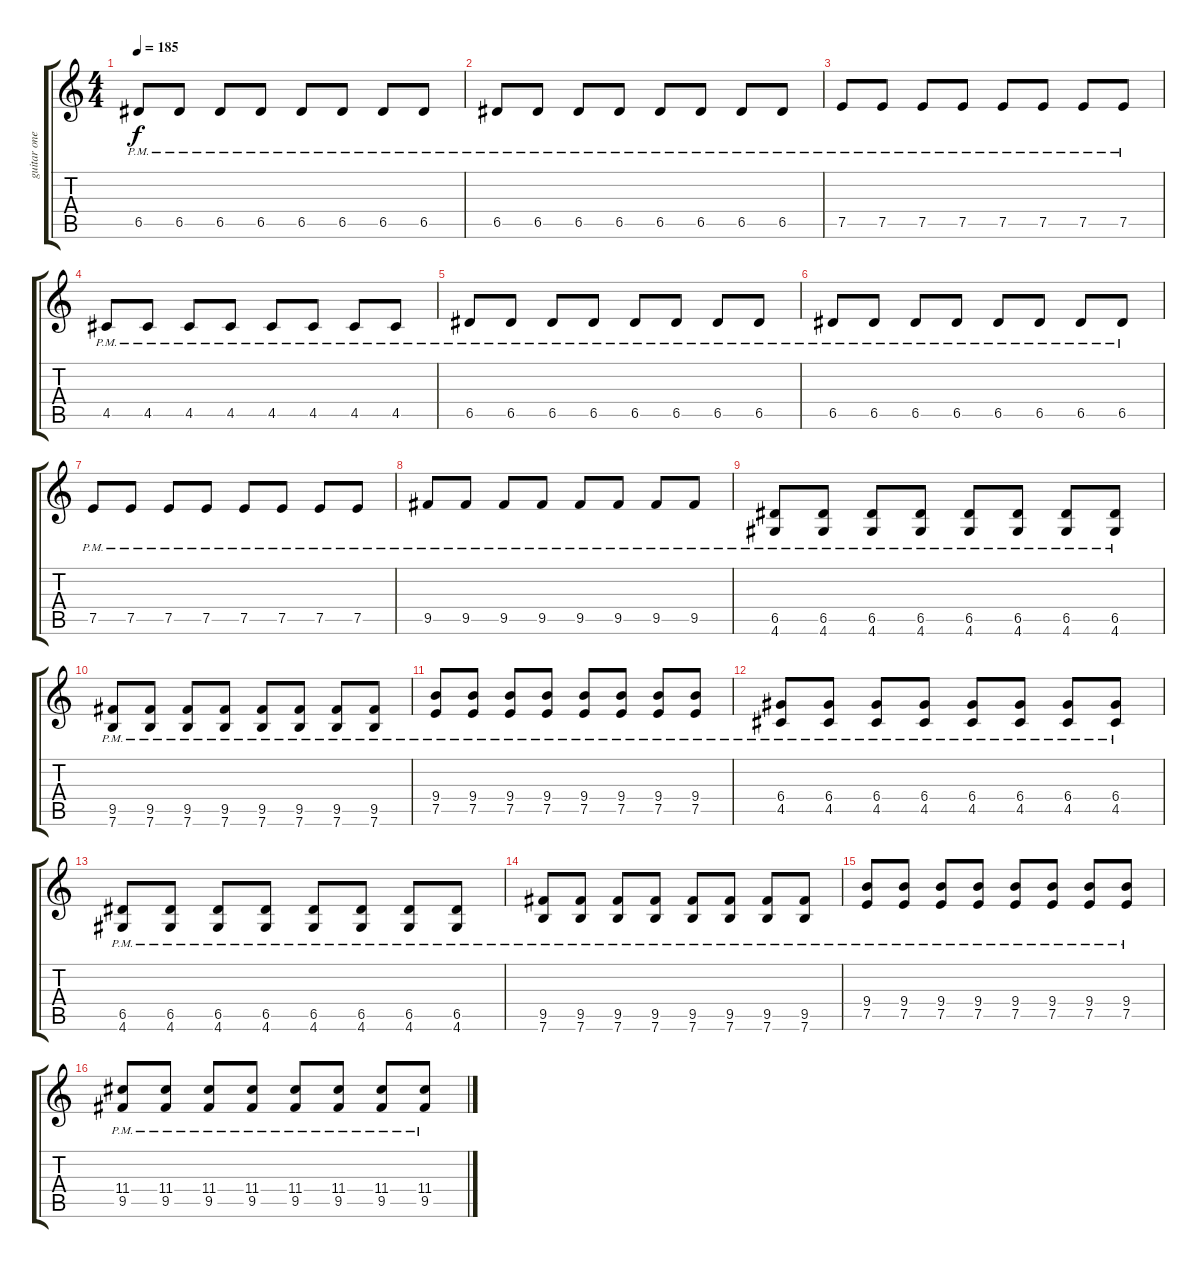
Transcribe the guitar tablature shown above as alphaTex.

\track ("guitar one" "guitar one") {instrument overdrivenguitar}
\staff {score tabs}
\tuning (E4 B3 G3 D3 A2 E2) {hide}
\ts (4 4)
\tempo 185
\clef g2
\ks c
6.5{pm}.8{dy f} 6.5{pm}.8 6.5{pm}.8 6.5{pm}.8 6.5{pm}.8 6.5{pm}.8 6.5{pm}.8 6.5{pm}.8 |
6.5{pm}.8 6.5{pm}.8 6.5{pm}.8 6.5{pm}.8 6.5{pm}.8 6.5{pm}.8 6.5{pm}.8 6.5{pm}.8 |
7.5{pm}.8 7.5{pm}.8 7.5{pm}.8 7.5{pm}.8 7.5{pm}.8 7.5{pm}.8 7.5{pm}.8 7.5{pm}.8 |
4.5{pm}.8 4.5{pm}.8 4.5{pm}.8 4.5{pm}.8 4.5{pm}.8 4.5{pm}.8 4.5{pm}.8 4.5{pm}.8 |
6.5{pm}.8 6.5{pm}.8 6.5{pm}.8 6.5{pm}.8 6.5{pm}.8 6.5{pm}.8 6.5{pm}.8 6.5{pm}.8 |
6.5{pm}.8 6.5{pm}.8 6.5{pm}.8 6.5{pm}.8 6.5{pm}.8 6.5{pm}.8 6.5{pm}.8 6.5{pm}.8 |
7.5{pm}.8 7.5{pm}.8 7.5{pm}.8 7.5{pm}.8 7.5{pm}.8 7.5{pm}.8 7.5{pm}.8 7.5{pm}.8 |
9.5{pm}.8 9.5{pm}.8 9.5{pm}.8 9.5{pm}.8 9.5{pm}.8 9.5{pm}.8 9.5{pm}.8 9.5{pm}.8 |
(6.5{pm} 4.6{pm}).8 (6.5{pm} 4.6{pm}).8 (6.5{pm} 4.6{pm}).8 (6.5{pm} 4.6{pm}).8 (6.5{pm} 4.6{pm}).8 (6.5{pm} 4.6{pm}).8 (6.5{pm} 4.6{pm}).8 (6.5{pm} 4.6{pm}).8 |
(9.5{pm} 7.6{pm}).8 (9.5{pm} 7.6{pm}).8 (9.5{pm} 7.6{pm}).8 (9.5{pm} 7.6{pm}).8 (9.5{pm} 7.6{pm}).8 (9.5{pm} 7.6{pm}).8 (9.5{pm} 7.6{pm}).8 (9.5{pm} 7.6{pm}).8 |
(9.4{pm} 7.5{pm}).8 (9.4{pm} 7.5{pm}).8 (9.4{pm} 7.5{pm}).8 (9.4{pm} 7.5{pm}).8 (9.4{pm} 7.5{pm}).8 (9.4{pm} 7.5{pm}).8 (9.4{pm} 7.5{pm}).8 (9.4{pm} 7.5{pm}).8 |
(6.4{pm} 4.5{pm}).8 (6.4{pm} 4.5{pm}).8 (6.4{pm} 4.5{pm}).8 (6.4{pm} 4.5{pm}).8 (6.4{pm} 4.5{pm}).8 (6.4{pm} 4.5{pm}).8 (6.4{pm} 4.5{pm}).8 (6.4{pm} 4.5{pm}).8 |
(6.5{pm} 4.6{pm}).8 (6.5{pm} 4.6{pm}).8 (6.5{pm} 4.6{pm}).8 (6.5{pm} 4.6{pm}).8 (6.5{pm} 4.6{pm}).8 (6.5{pm} 4.6{pm}).8 (6.5{pm} 4.6{pm}).8 (6.5{pm} 4.6{pm}).8 |
(9.5{pm} 7.6{pm}).8 (9.5{pm} 7.6{pm}).8 (9.5{pm} 7.6{pm}).8 (9.5{pm} 7.6{pm}).8 (9.5{pm} 7.6{pm}).8 (9.5{pm} 7.6{pm}).8 (9.5{pm} 7.6{pm}).8 (9.5{pm} 7.6{pm}).8 |
(9.4{pm} 7.5{pm}).8 (9.4{pm} 7.5{pm}).8 (9.4{pm} 7.5{pm}).8 (9.4{pm} 7.5{pm}).8 (9.4{pm} 7.5{pm}).8 (9.4{pm} 7.5{pm}).8 (9.4{pm} 7.5{pm}).8 (9.4{pm} 7.5{pm}).8 |
(11.4{pm} 9.5{pm}).8 (11.4{pm} 9.5{pm}).8 (11.4{pm} 9.5{pm}).8 (11.4{pm} 9.5{pm}).8 (11.4{pm} 9.5{pm}).8 (11.4{pm} 9.5{pm}).8 (11.4{pm} 9.5{pm}).8 (11.4{pm} 9.5{pm}).8
